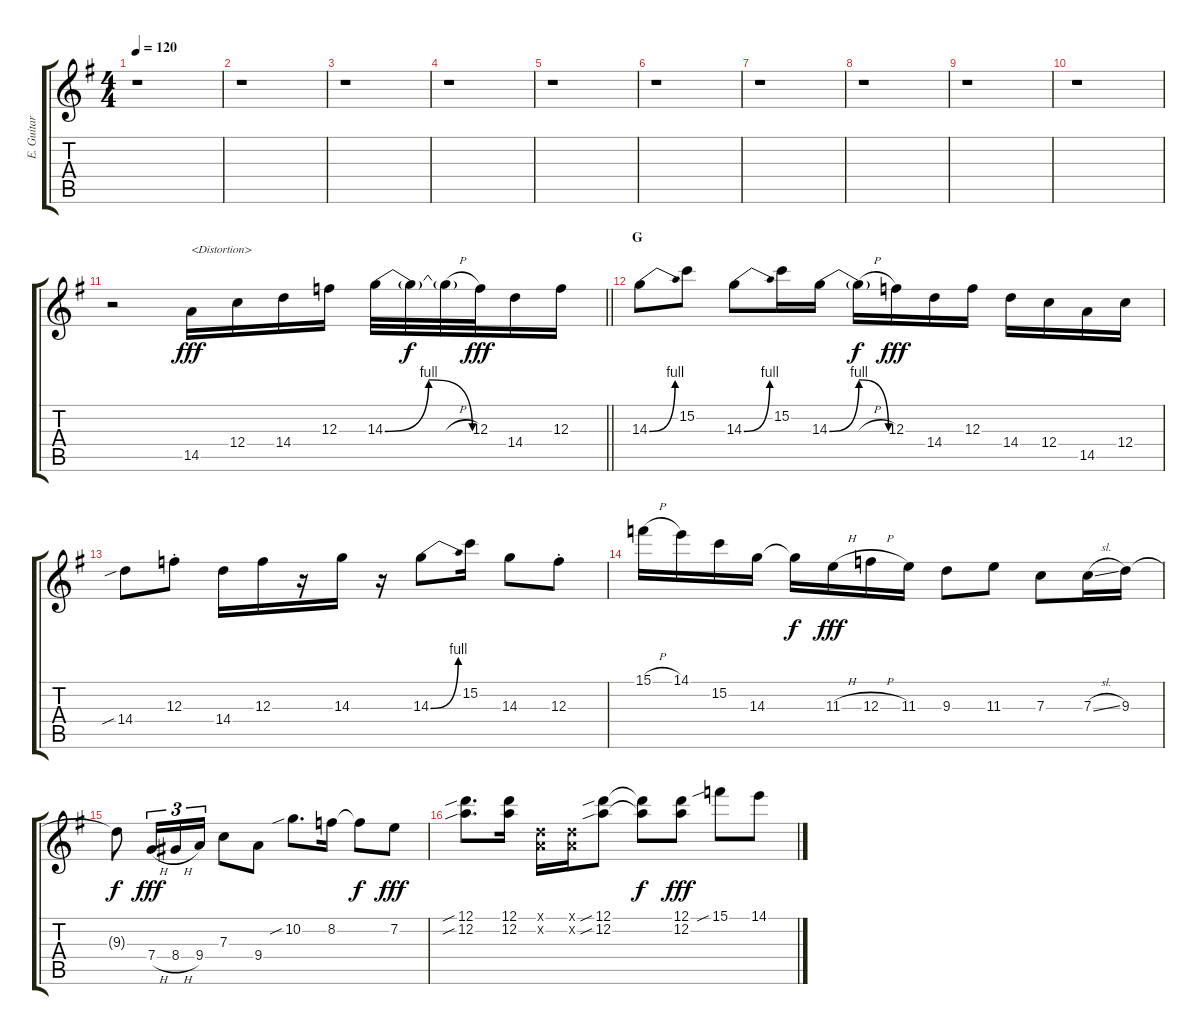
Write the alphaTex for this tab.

\track ("E. Guitar I" "E. Guitar ") {instrument electricguitarclean}
\staff {score tabs}
\tuning (D4 A3 F3 C3 G2 D2) {hide}
\ts (4 4)
\tempo 120
\clef g2
\ks g
r.1{dy f} |
r.1 |
r.1 |
r.1 |
r.1 |
r.1 |
r.1 |
r.1 |
r.1 |
r.1 |
\barLineRight lightlight
r.2 14.5.16{txt "<Distortion>" dy fff} 12.4.16 14.4.16 12.3.16 14.3{be (bendrelease 0 0 30 4 30 4 60 0)}.32 14.3{t}.32{dy f} 14.3{h t}.32 12.3.32{dy fff} 14.4.16 12.3.16 |
\section ("" "G")
14.3{be (bend 0 0 60 4)}.8 15.2.8 14.3{be (bend 0 0 60 4)}.8 15.2.16 14.3{be (bendrelease 0 0 30 4 30 4 60 0)}.16 14.3{h t}.16{dy f} 12.3.16{dy fff} 14.4.16 12.3.16 14.4.16 12.4.16 14.5.16 12.4.16 |
14.4{sib}.8 12.3{st}.8 14.4.16 12.3.16 r.16 14.3.16 r.16 14.3{be (bend 0 0 60 4)}.8 15.2.16 14.3.8 12.3{st}.8 |
15.1{h}.16 14.1.16 15.2.16 14.3.16 14.3{t}.16{dy f} 11.3{h}.16{dy fff} 12.3{h}.16 11.3.16 9.3.8 11.3.8 7.3.8 7.3{sl}.16 9.3.16 |
9.3{t}.8{dy f} 7.4{h}.16{tu (3 2) dy fff} 8.4{h}.16{tu (3 2)} 9.4.16{tu (3 2)} 7.3.8 9.4.8 10.2{sib}.8{d} 8.2.16 8.2{t}.8{dy f} 7.2.8{dy fff} |
(12.1{sib} 12.2{sib}).8{d} (12.1 12.2).16 (0.1{x} 0.2{x}).16 (0.1{x} 0.2{x}).16 (12.1{sib} 12.2{sib}).8 (12.1{t} 12.2{t}).8{dy f} (12.1 12.2).8{dy fff} 15.1{sib}.8 14.1.8
